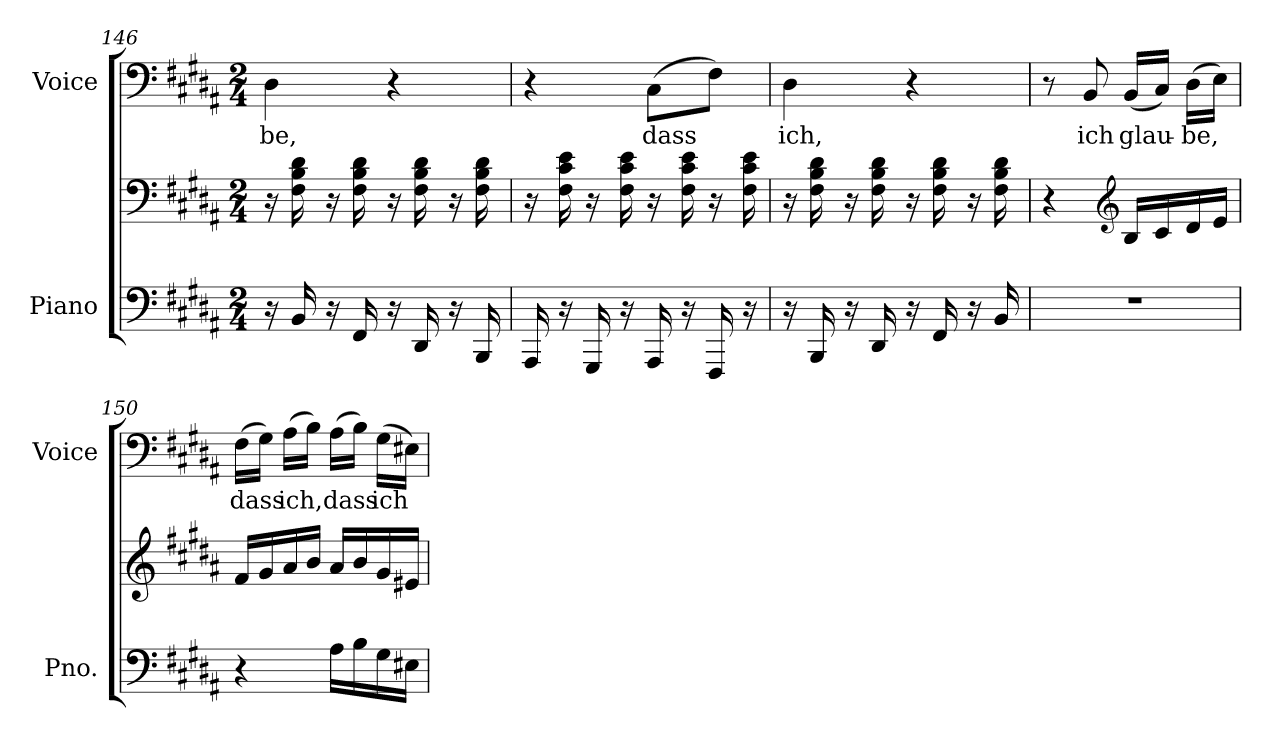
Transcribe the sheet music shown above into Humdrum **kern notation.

**kern	**kern	**kern	**text
*part2	*part2	*part1	*part1
*staff3	*staff2	*staff1	*staff1
*I"Piano	*	*I"Voice	*
*I'Pno.	*	*I'Voice	*
*clefF4	*clefF4	*clefF4	*
*k[f#c#g#d#a#]	*k[f#c#g#d#a#]	*k[f#c#g#d#a#]	*
*B:	*B:	*B:	*
*M2/4	*M2/4	*M2/4	*
=146	=146	=146	=146
!	!	!	!LO:LY:b:color=#000000
16r	16r	4D#i\	-be,
16BBi/	16F#i\ 16Bi 16d#i	.	.
16r	16r	.	.
16FF#i/	16F#i\ 16Bi 16d#i	.	.
16r	16r	4r	.
16DD#i/	16F#i\ 16Bi 16d#i	.	.
16r	16r	.	.
16BBBi/	16F#i\ 16Bi 16d#i	.	.
=147	=147	=147	=147
16AAA#i/	16r	4r	.
16r	16F#i\ 16c#i 16ei	.	.
16GGG#i/	16r	.	.
16r	16F#i\ 16c#i 16ei	.	.
!	!	!	!LO:LY:b:color=#000000
16AAA#i/	16r	(8C#i\L	dass
16r	16F#i\ 16c#i 16ei	.	.
16FFF#i/	16r	8F#i\J)	.
16r	16F#i\ 16c#i 16ei	.	.
=148	=148	=148	=148
!	!	!	!LO:LY:b:color=#000000
16r	16r	4D#i\	ich,
16BBBi/	16F#i\ 16Bi 16d#i	.	.
16r	16r	.	.
16DD#i/	16F#i\ 16Bi 16d#i	.	.
16r	16r	4r	.
16FF#i/	16F#i\ 16Bi 16d#i	.	.
16r	16r	.	.
16BBi/	16F#i\ 16Bi 16d#i	.	.
!!LO:LB:g=z
=149	=149	=149	=149
!LO:N:vis=1	!	!	!
2r	4r	8r	.
!	!	!	!LO:LY:b:color=#000000
.	.	8BBi/	ich
*	*clefG2	*	*
!	!	!	!LO:LY:b:color=#000000
.	16Bi/LL	(16BBi/LL	glau-
.	16c#i/	16C#i/JJ)	.
!	!	!	!LO:LY:b:color=#000000
.	16d#i/	(16D#i\LL	-be,
.	16ei/JJ	16Ei\JJ)	.
=150	=150	=150	=150
!	!	!	!LO:LY:b:color=#000000
4r	16f#i/LL	(16F#i\LL	dass
.	16g#i/	16G#i\JJ)	.
!	!	!	!LO:LY:b:color=#000000
.	16a#i/	(16A#i\LL	ich,
.	16bi/JJ	16Bi\JJ)	.
!	!	!	!LO:LY:b:color=#000000
16A#i\LL	16a#i/LL	(16A#i\LL	dass
16Bi\	16bi/	16Bi\JJ)	.
!	!	!	!LO:LY:b:color=#000000
16G#i\	16g#i/	(16G#i\LL	ich
16E#Xi\JJ	16e#Xi/JJ	16E#Xi\JJ)	.
=	=	=	=
*-	*-	*-	*-
